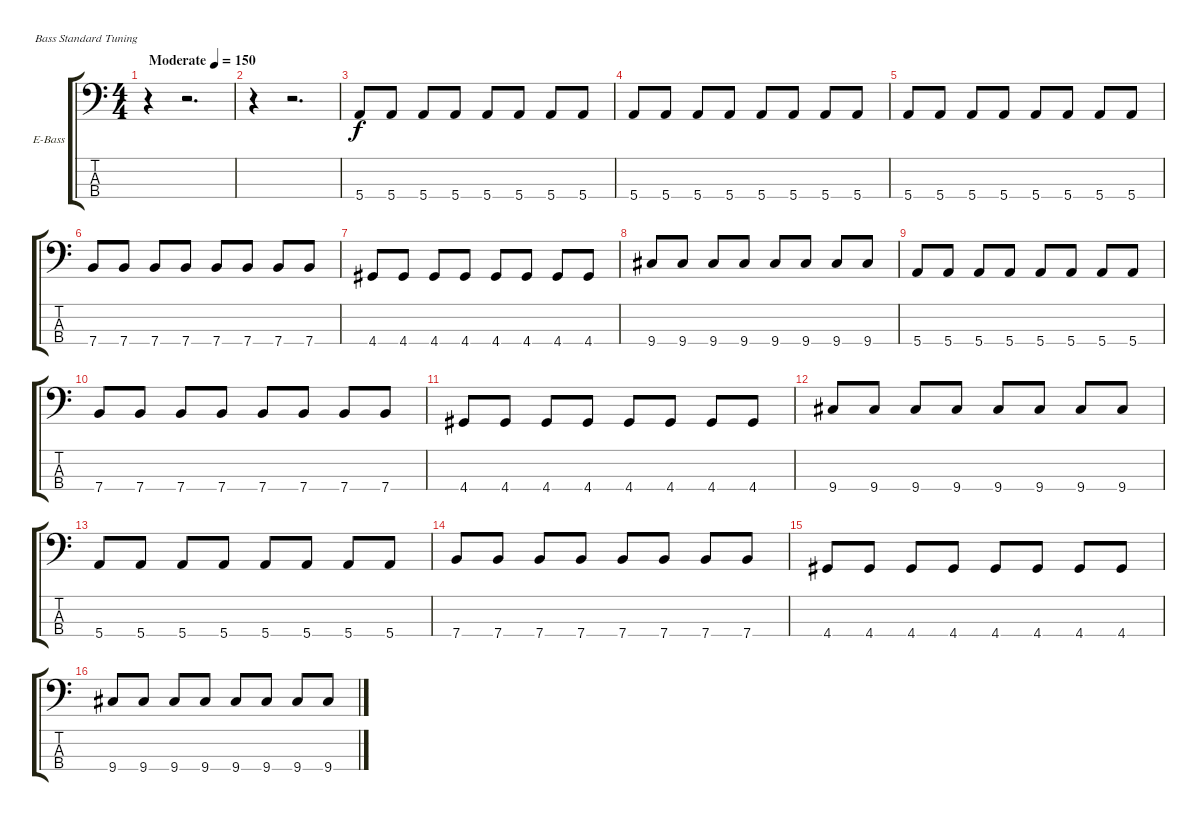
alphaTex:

\bracketExtendMode groupsimilarinstruments
\firstSystemTrackNameOrientation horizontal
\otherSystemsTrackNameOrientation horizontal
\track ("Äîðîæêà 4" "E-Bass") {instrument electricbassfinger}
\staff {score tabs}
\tuning (G2 D2 A1 E1)
\ts (4 4)
\beaming (8 2 2 2 2)
\tempo (150 "Moderate")
\clef f4
\ks c
r.4{dy f instrument electricbassfinger} r.2{d} |
r.4 r.2{d} |
5.4.8 5.4.8 5.4.8 5.4.8 5.4.8 5.4.8 5.4.8 5.4.8 |
5.4.8 5.4.8 5.4.8 5.4.8 5.4.8 5.4.8 5.4.8 5.4.8 |
5.4.8 5.4.8 5.4.8 5.4.8 5.4.8 5.4.8 5.4.8 5.4.8 |
7.4.8 7.4.8 7.4.8 7.4.8 7.4.8 7.4.8 7.4.8 7.4.8 |
4.4.8 4.4.8 4.4.8 4.4.8 4.4.8 4.4.8 4.4.8 4.4.8 |
9.4.8 9.4.8 9.4.8 9.4.8 9.4.8 9.4.8 9.4.8 9.4.8 |
5.4.8 5.4.8 5.4.8 5.4.8 5.4.8 5.4.8 5.4.8 5.4.8 |
7.4.8 7.4.8 7.4.8 7.4.8 7.4.8 7.4.8 7.4.8 7.4.8 |
4.4.8 4.4.8 4.4.8 4.4.8 4.4.8 4.4.8 4.4.8 4.4.8 |
9.4.8 9.4.8 9.4.8 9.4.8 9.4.8 9.4.8 9.4.8 9.4.8 |
5.4.8 5.4.8 5.4.8 5.4.8 5.4.8 5.4.8 5.4.8 5.4.8 |
7.4.8 7.4.8 7.4.8 7.4.8 7.4.8 7.4.8 7.4.8 7.4.8 |
4.4.8 4.4.8 4.4.8 4.4.8 4.4.8 4.4.8 4.4.8 4.4.8 |
9.4.8 9.4.8 9.4.8 9.4.8 9.4.8 9.4.8 9.4.8 9.4.8
